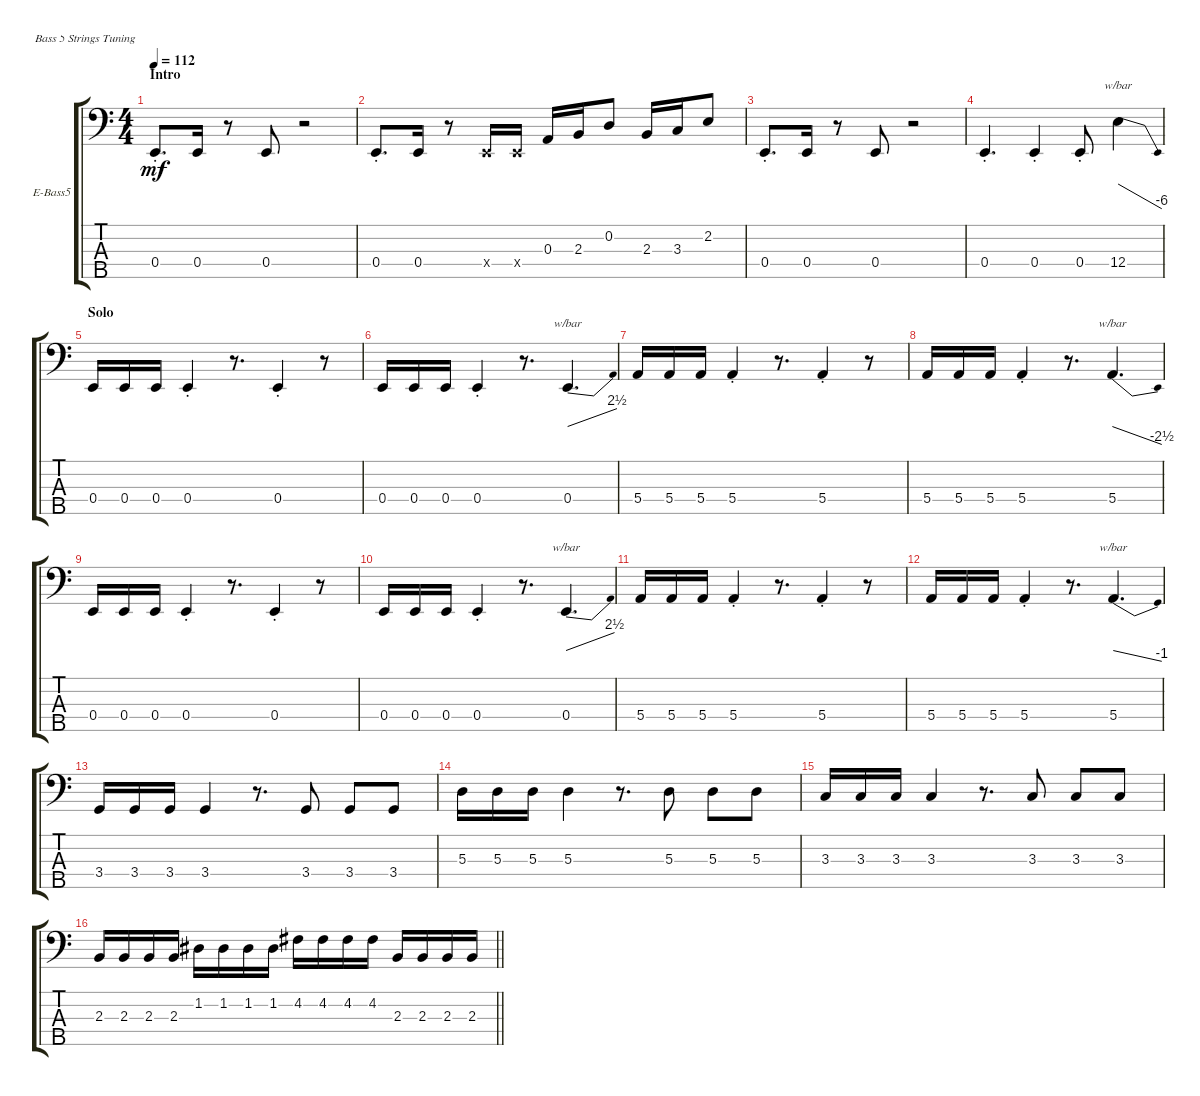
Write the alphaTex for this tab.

\defaultSystemsLayout 4
\bracketExtendMode groupsimilarinstruments
\firstSystemTrackNameOrientation horizontal
\otherSystemsTrackNameOrientation horizontal
\track ("Bass" "E-Bass5") {multiBarRest instrument electricbassfinger}
\staff {score tabs}
\tuning (G2 D2 A1 E1 B0)
\ts (4 4)
\section ("" "Intro")
\tempo 112
\clef f4
\ks c
0.4{st}.8{d dy mf} 0.4.16 r.8 0.4.8 r.2 |
0.4{st}.8{d} 0.4.16 r.8 0.4{x}.16 0.4{x}.16 0.3.16 2.3.16 0.2.8 2.3.16 3.3.16 2.2.8 |
0.4{st}.8{d} 0.4.16 r.8 0.4.8 r.2 |
0.4{st}.4{d} 0.4{st}.4 0.4{st}.8 12.4.4{tbe (dive default 8.4 0 60 -24)} |
\section ("" "Solo")
0.4.16 0.4.16 0.4.16 0.4{st}.4 r.8{d} 0.4{st}.4 r.8 |
0.4.16 0.4.16 0.4.16 0.4{st}.4 r.8{d} 0.4.4{d tbe (dive default 40.199999999999996 0 60 10)} |
5.4.16 5.4.16 5.4.16 5.4{st}.4 r.8{d} 5.4{st}.4 r.8 |
5.4.16 5.4.16 5.4.16 5.4{st}.4 r.8{d} 5.4.4{d tbe (dive default 40.199999999999996 0 60 -10)} |
0.4.16 0.4.16 0.4.16 0.4{st}.4 r.8{d} 0.4{st}.4 r.8 |
0.4.16 0.4.16 0.4.16 0.4{st}.4 r.8{d} 0.4.4{d tbe (dive default 40.199999999999996 0 60 10)} |
5.4.16 5.4.16 5.4.16 5.4{st}.4 r.8{d} 5.4{st}.4 r.8 |
5.4.16 5.4.16 5.4.16 5.4{st}.4 r.8{d} 5.4.4{d tbe (dive default 40.199999999999996 0 59.4 -4)} |
3.4.16 3.4.16 3.4.16 3.4.4 r.8{d} 3.4.8 3.4.8 3.4.8 |
5.3.16 5.3.16 5.3.16 5.3.4 r.8{d} 5.3.8 5.3.8 5.3.8 |
3.3.16 3.3.16 3.3.16 3.3.4 r.8{d} 3.3.8 3.3.8 3.3.8 |
\barLineRight lightlight
2.3.16 2.3.16 2.3.16 2.3.16 1.2.16 1.2.16 1.2.16 1.2.16 4.2.16 4.2.16 4.2.16 4.2.16 2.3.16 2.3.16 2.3.16 2.3.16
